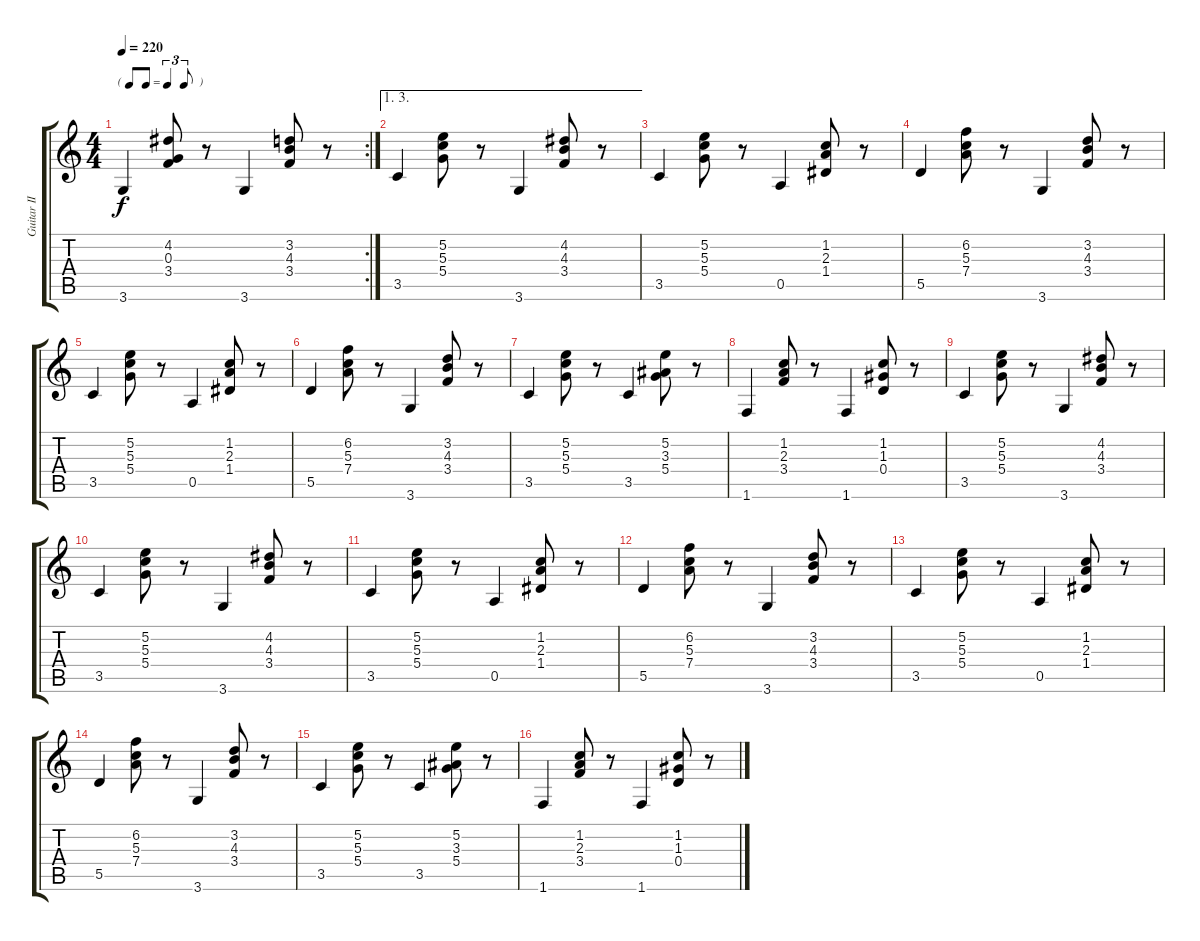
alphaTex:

\track ("Guitar II" "Guitar II") {instrument acousticguitarsteel}
\staff {score tabs}
\tuning (E4 B3 G3 D3 A2 E2) {hide}
\rc 2
\ts (4 4)
\tf triplet8th
\tempo 220
\clef g2
\ks c
3.6.4{dy f} (4.2 0.3 3.4).8 r.8 3.6.4 (3.2 4.3 3.4).8 r.8 |
\ae (1 3)
3.5.4 (5.2 5.3 5.4).8 r.8 3.6.4 (4.2 4.3 3.4).8 r.8 |
3.5.4 (5.2 5.3 5.4).8 r.8 0.5.4 (1.2 2.3 1.4).8 r.8 |
5.5.4 (6.2 5.3 7.4).8 r.8 3.6.4 (3.2 4.3 3.4).8 r.8 |
3.5.4 (5.2 5.3 5.4).8 r.8 0.5.4 (1.2 2.3 1.4).8 r.8 |
5.5.4 (6.2 5.3 7.4).8 r.8 3.6.4 (3.2 4.3 3.4).8 r.8 |
3.5.4 (5.2 5.3 5.4).8 r.8 3.5.4 (5.2 3.3 5.4).8 r.8 |
1.6.4 (1.2 2.3 3.4).8 r.8 1.6.4 (1.2 1.3 0.4).8 r.8 |
3.5.4 (5.2 5.3 5.4).8 r.8 3.6.4 (4.2 4.3 3.4).8 r.8 |
3.5.4 (5.2 5.3 5.4).8 r.8 3.6.4 (4.2 4.3 3.4).8 r.8 |
3.5.4 (5.2 5.3 5.4).8 r.8 0.5.4 (1.2 2.3 1.4).8 r.8 |
5.5.4 (6.2 5.3 7.4).8 r.8 3.6.4 (3.2 4.3 3.4).8 r.8 |
3.5.4 (5.2 5.3 5.4).8 r.8 0.5.4 (1.2 2.3 1.4).8 r.8 |
5.5.4 (6.2 5.3 7.4).8 r.8 3.6.4 (3.2 4.3 3.4).8 r.8 |
3.5.4 (5.2 5.3 5.4).8 r.8 3.5.4 (5.2 3.3 5.4).8 r.8 |
1.6.4 (1.2 2.3 3.4).8 r.8 1.6.4 (1.2 1.3 0.4).8 r.8
